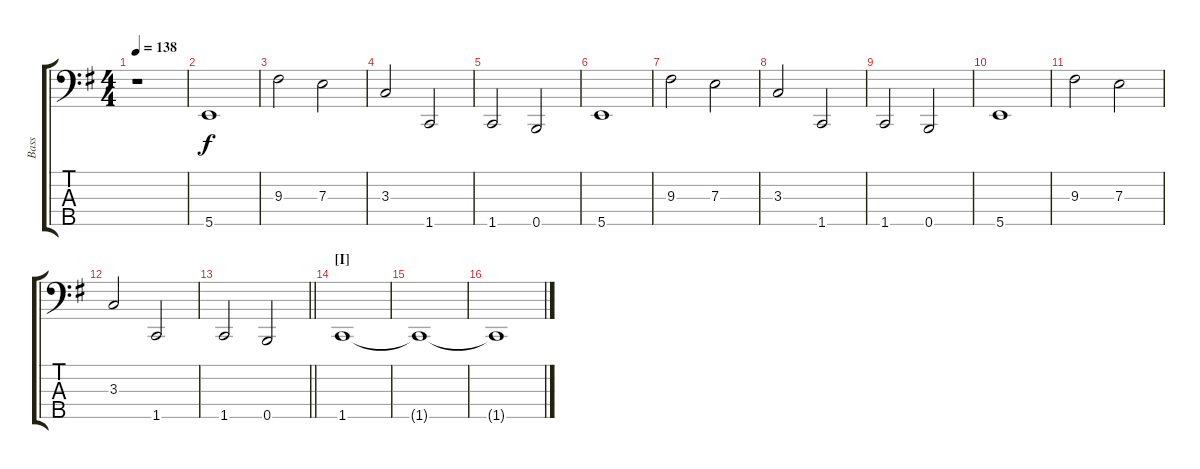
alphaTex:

\track ("Bass" "Bass") {instrument electricbassfinger}
\staff {score tabs}
\tuning (G2 D2 A1 E1 B0) {hide}
\ts (4 4)
\tempo 138
\clef f4
\ks eminor
r.1{dy f} |
5.5.1 |
9.3.2 7.3.2 |
3.3.2 1.5.2 |
1.5.2 0.5.2 |
5.5.1 |
9.3.2 7.3.2 |
3.3.2 1.5.2 |
1.5.2 0.5.2 |
5.5.1 |
9.3.2 7.3.2 |
3.3.2 1.5.2 |
\barLineRight lightlight
1.5.2 0.5.2 |
\section ("" "[I]")
1.5.1 |
1.5{t}.1 |
1.5{t}.1
